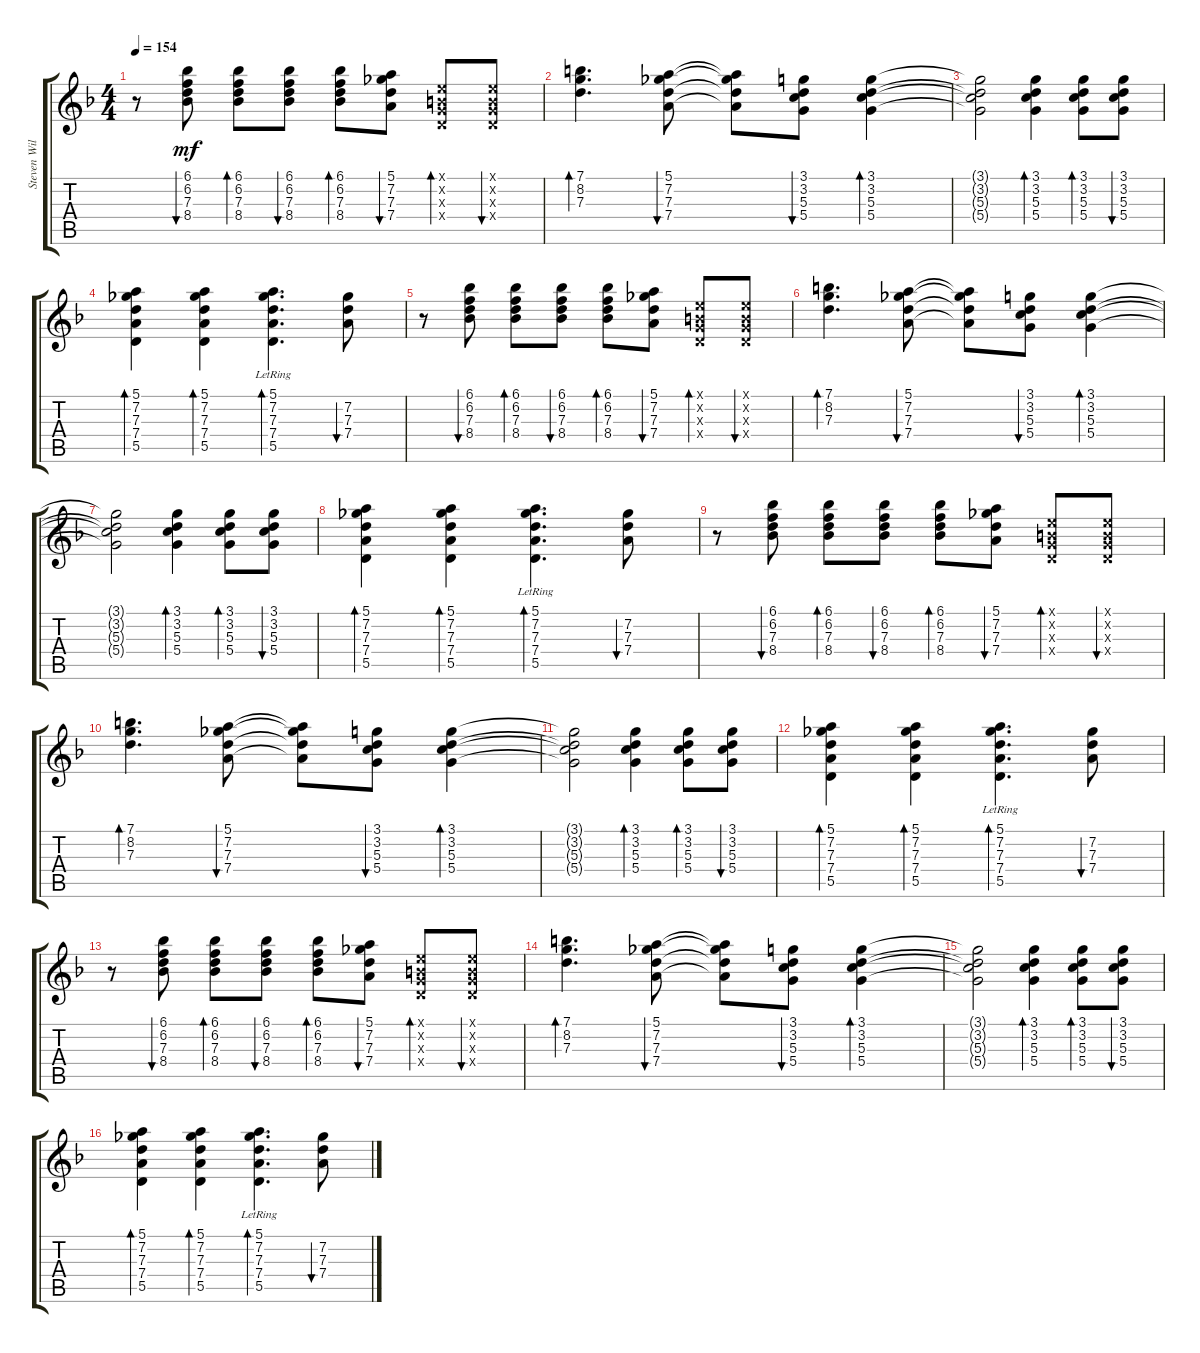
\track ("Steven Wilson Acoustic Gtr. R" "Steven Wil") {instrument acousticguitarsteel}
\staff {score tabs}
\tuning (E4 B3 G3 D3 A2 E2) {hide}
\ts (4 4)
\tempo 154
\clef g2
\ks dminor
r.8{dy mf} (6.1 6.2 7.3 8.4).8{bu 60} (6.1 6.2 7.3 8.4).8{bd 60} (6.1 6.2 7.3 8.4).8{bu 60} (6.1 6.2 7.3 8.4).8{bd 60} (5.1 7.2 7.3 7.4).8{bu 60} (0.1{x} 0.2{x} 0.3{x} 0.4{x}).8{bd 60} (0.1{x} 0.2{x} 0.3{x} 0.4{x}).8{bu 60} |
(7.1 8.2 7.3).4{d bd 60} (5.1 7.2 7.3 7.4).8{bu 60} (5.1{t} 7.2{t} 7.3{t} 7.4{t}).8 (3.1 3.2 5.3 5.4).8{bu 60} (3.1 3.2 5.3 5.4).4{bd 60} |
(3.1{t} 3.2{t} 5.3{t} 5.4{t}).2 (3.1 3.2 5.3 5.4).4{bd 60} (3.1 3.2 5.3 5.4).8{bd 60} (3.1 3.2 5.3 5.4).8{bu 60} |
(5.1 7.2 7.3 7.4 5.5).4{bd 60} (5.1 7.2 7.3 7.4 5.5).4{bd 60} (5.1{lr} 7.2 7.3 7.4 5.5{lr}).4{d bd 60} (7.2 7.3 7.4).8{bu 60} |
r.8 (6.1 6.2 7.3 8.4).8{bu 60} (6.1 6.2 7.3 8.4).8{bd 60} (6.1 6.2 7.3 8.4).8{bu 60} (6.1 6.2 7.3 8.4).8{bd 60} (5.1 7.2 7.3 7.4).8{bu 60} (0.1{x} 0.2{x} 0.3{x} 0.4{x}).8{bd 60} (0.1{x} 0.2{x} 0.3{x} 0.4{x}).8{bu 60} |
(7.1 8.2 7.3).4{d bd 60} (5.1 7.2 7.3 7.4).8{bu 60} (5.1{t} 7.2{t} 7.3{t} 7.4{t}).8 (3.1 3.2 5.3 5.4).8{bu 60} (3.1 3.2 5.3 5.4).4{bd 60} |
(3.1{t} 3.2{t} 5.3{t} 5.4{t}).2 (3.1 3.2 5.3 5.4).4{bd 60} (3.1 3.2 5.3 5.4).8{bd 60} (3.1 3.2 5.3 5.4).8{bu 60} |
(5.1 7.2 7.3 7.4 5.5).4{bd 60} (5.1 7.2 7.3 7.4 5.5).4{bd 60} (5.1{lr} 7.2 7.3 7.4 5.5{lr}).4{d bd 60} (7.2 7.3 7.4).8{bu 60} |
r.8 (6.1 6.2 7.3 8.4).8{bu 60} (6.1 6.2 7.3 8.4).8{bd 60} (6.1 6.2 7.3 8.4).8{bu 60} (6.1 6.2 7.3 8.4).8{bd 60} (5.1 7.2 7.3 7.4).8{bu 60} (0.1{x} 0.2{x} 0.3{x} 0.4{x}).8{bd 60} (0.1{x} 0.2{x} 0.3{x} 0.4{x}).8{bu 60} |
(7.1 8.2 7.3).4{d bd 60} (5.1 7.2 7.3 7.4).8{bu 60} (5.1{t} 7.2{t} 7.3{t} 7.4{t}).8 (3.1 3.2 5.3 5.4).8{bu 60} (3.1 3.2 5.3 5.4).4{bd 60} |
(3.1{t} 3.2{t} 5.3{t} 5.4{t}).2 (3.1 3.2 5.3 5.4).4{bd 60} (3.1 3.2 5.3 5.4).8{bd 60} (3.1 3.2 5.3 5.4).8{bu 60} |
(5.1 7.2 7.3 7.4 5.5).4{bd 60} (5.1 7.2 7.3 7.4 5.5).4{bd 60} (5.1{lr} 7.2 7.3 7.4 5.5{lr}).4{d bd 60} (7.2 7.3 7.4).8{bu 60} |
r.8 (6.1 6.2 7.3 8.4).8{bu 60} (6.1 6.2 7.3 8.4).8{bd 60} (6.1 6.2 7.3 8.4).8{bu 60} (6.1 6.2 7.3 8.4).8{bd 60} (5.1 7.2 7.3 7.4).8{bu 60} (0.1{x} 0.2{x} 0.3{x} 0.4{x}).8{bd 60} (0.1{x} 0.2{x} 0.3{x} 0.4{x}).8{bu 60} |
(7.1 8.2 7.3).4{d bd 60} (5.1 7.2 7.3 7.4).8{bu 60} (5.1{t} 7.2{t} 7.3{t} 7.4{t}).8 (3.1 3.2 5.3 5.4).8{bu 60} (3.1 3.2 5.3 5.4).4{bd 60} |
(3.1{t} 3.2{t} 5.3{t} 5.4{t}).2 (3.1 3.2 5.3 5.4).4{bd 60} (3.1 3.2 5.3 5.4).8{bd 60} (3.1 3.2 5.3 5.4).8{bu 60} |
(5.1 7.2 7.3 7.4 5.5).4{bd 60} (5.1 7.2 7.3 7.4 5.5).4{bd 60} (5.1{lr} 7.2 7.3 7.4 5.5{lr}).4{d bd 60} (7.2 7.3 7.4).8{bu 60}
